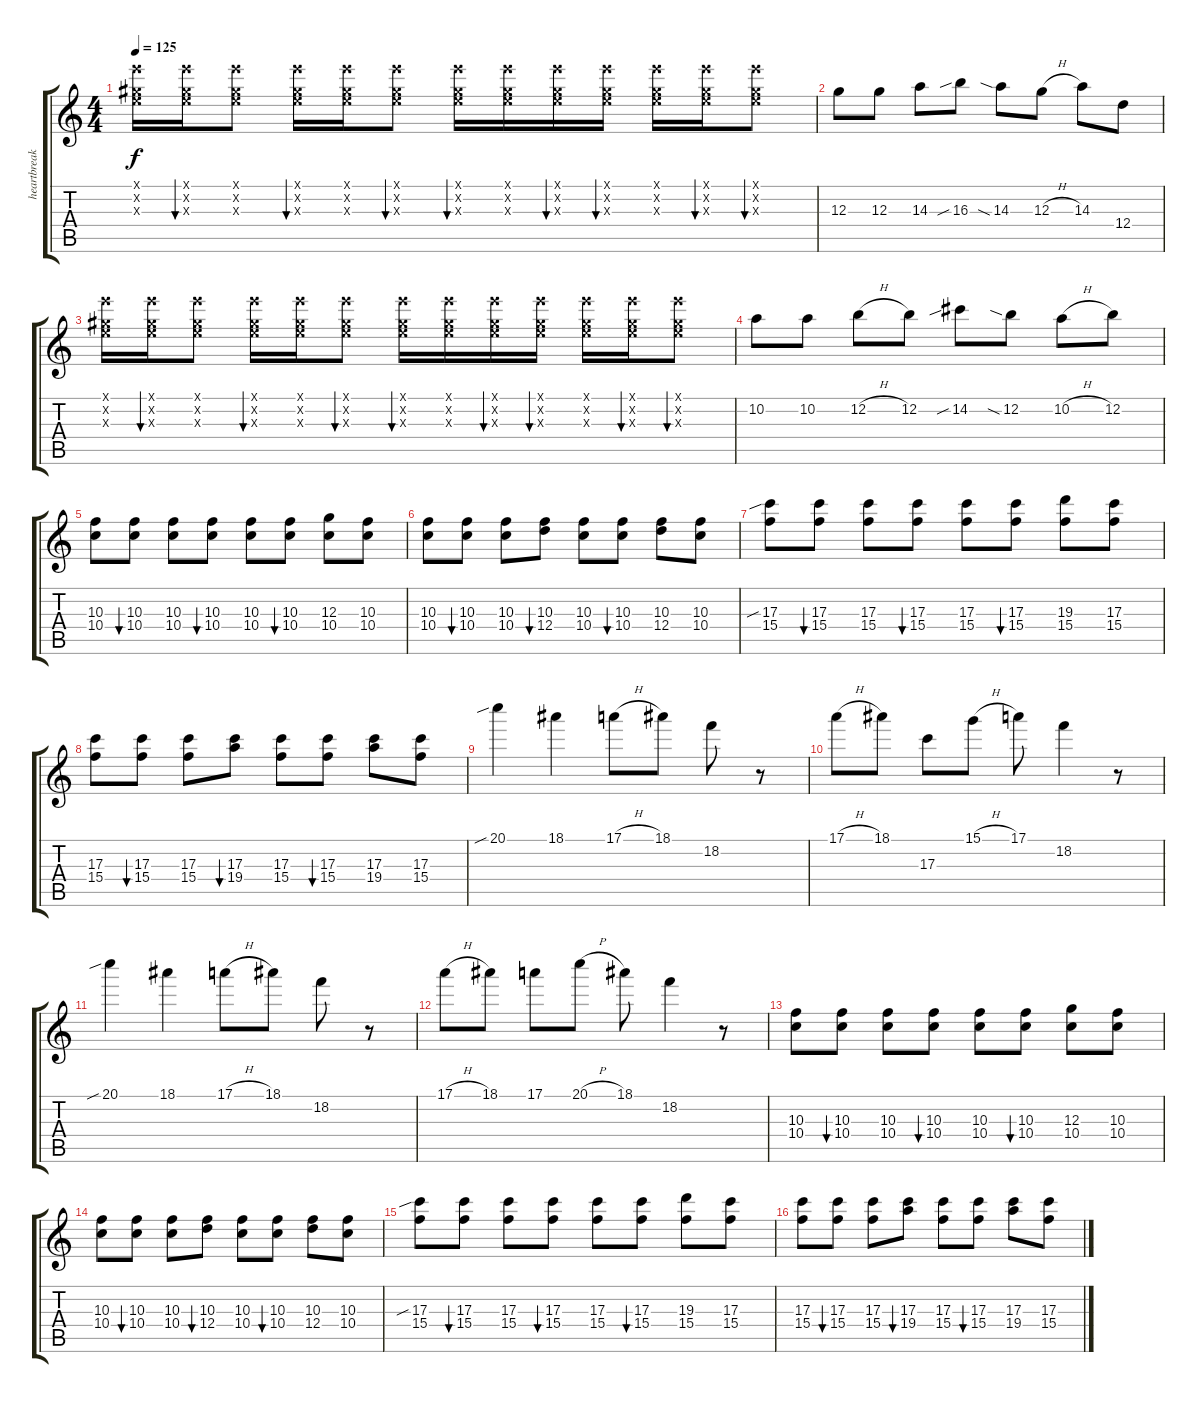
\track ("heartbreak beat hpc" "heartbreak") {instrument overdrivenguitar}
\staff {score tabs}
\tuning (E4 B3 G3 D3 A2 E2) {hide}
\ts (4 4)
\tempo 125
\clef g2
\ks c
(12.1{x} 9.2{x} 9.3{x}).16{dy f} (12.1{x} 9.2{x} 9.3{x}).16{bu 60} (12.1{x} 9.2{x} 9.3{x}).8 (12.1{x} 9.2{x} 9.3{x}).16{bu 60} (12.1{x} 9.2{x} 9.3{x}).16 (12.1{x} 9.2{x} 9.3{x}).8{bu 60} (12.1{x} 9.2{x} 9.3{x}).16{bu 60} (12.1{x} 9.2{x} 9.3{x}).16 (12.1{x} 9.2{x} 9.3{x}).16{bu 60} (12.1{x} 9.2{x} 9.3{x}).16{bu 60} (12.1{x} 9.2{x} 9.3{x}).16 (12.1{x} 9.2{x} 9.3{x}).16{bu 60} (12.1{x} 9.2{x} 9.3{x}).8{bu 60} |
12.3.8 12.3.8 14.3.8 16.3{sib}.8 14.3{sia}.8 12.3{h}.8 14.3.8 12.4.8 |
(12.1{x} 9.2{x} 9.3{x}).16 (12.1{x} 9.2{x} 9.3{x}).16{bu 60} (12.1{x} 9.2{x} 9.3{x}).8 (12.1{x} 9.2{x} 9.3{x}).16{bu 60} (12.1{x} 9.2{x} 9.3{x}).16 (12.1{x} 9.2{x} 9.3{x}).8{bu 60} (12.1{x} 9.2{x} 9.3{x}).16{bu 60} (12.1{x} 9.2{x} 9.3{x}).16 (12.1{x} 9.2{x} 9.3{x}).16{bu 60} (12.1{x} 9.2{x} 9.3{x}).16{bu 60} (12.1{x} 9.2{x} 9.3{x}).16 (12.1{x} 9.2{x} 9.3{x}).16{bu 60} (12.1{x} 9.2{x} 9.3{x}).8{bu 60} |
10.2.8 10.2.8 12.2{h}.8 12.2.8 14.2{sib}.8 12.2{sia}.8 10.2{h}.8 12.2.8 |
(10.3 10.4).8 (10.3 10.4).8{bu 60} (10.3 10.4).8 (10.3 10.4).8{bu 60} (10.3 10.4).8 (10.3 10.4).8{bu 60} (12.3 10.4).8 (10.3 10.4).8 |
(10.3 10.4).8 (10.3 10.4).8{bu 60} (10.3 10.4).8 (10.3 12.4).8{bu 60} (10.3 10.4).8 (10.3 10.4).8{bu 60} (10.3 12.4).8 (10.3 10.4).8 |
(17.3{sib} 15.4).8 (17.3 15.4).8{bu 60} (17.3 15.4).8 (17.3 15.4).8{bu 60} (17.3 15.4).8 (17.3 15.4).8{bu 60} (19.3 15.4).8 (17.3 15.4).8 |
(17.3 15.4).8 (17.3 15.4).8{bu 60} (17.3 15.4).8 (17.3 19.4).8{bu 60} (17.3 15.4).8 (17.3 15.4).8{bu 60} (17.3 19.4).8 (17.3 15.4).8 |
20.1{sib}.4 18.1.4 17.1{h}.8 18.1.8 18.2.8 r.8 |
17.1{h}.8 18.1.8 17.3.8 15.1{h}.8 17.1.8 18.2.4 r.8 |
20.1{sib}.4 18.1.4 17.1{h}.8 18.1.8 18.2.8 r.8 |
17.1{h}.8 18.1.8 17.1.8 20.1{h}.8 18.1.8 18.2.4 r.8 |
(10.3 10.4).8 (10.3 10.4).8{bu 60} (10.3 10.4).8 (10.3 10.4).8{bu 60} (10.3 10.4).8 (10.3 10.4).8{bu 60} (12.3 10.4).8 (10.3 10.4).8 |
(10.3 10.4).8 (10.3 10.4).8{bu 60} (10.3 10.4).8 (10.3 12.4).8{bu 60} (10.3 10.4).8 (10.3 10.4).8{bu 60} (10.3 12.4).8 (10.3 10.4).8 |
(17.3{sib} 15.4).8 (17.3 15.4).8{bu 60} (17.3 15.4).8 (17.3 15.4).8{bu 60} (17.3 15.4).8 (17.3 15.4).8{bu 60} (19.3 15.4).8 (17.3 15.4).8 |
(17.3 15.4).8 (17.3 15.4).8{bu 60} (17.3 15.4).8 (17.3 19.4).8{bu 60} (17.3 15.4).8 (17.3 15.4).8{bu 60} (17.3 19.4).8 (17.3 15.4).8
